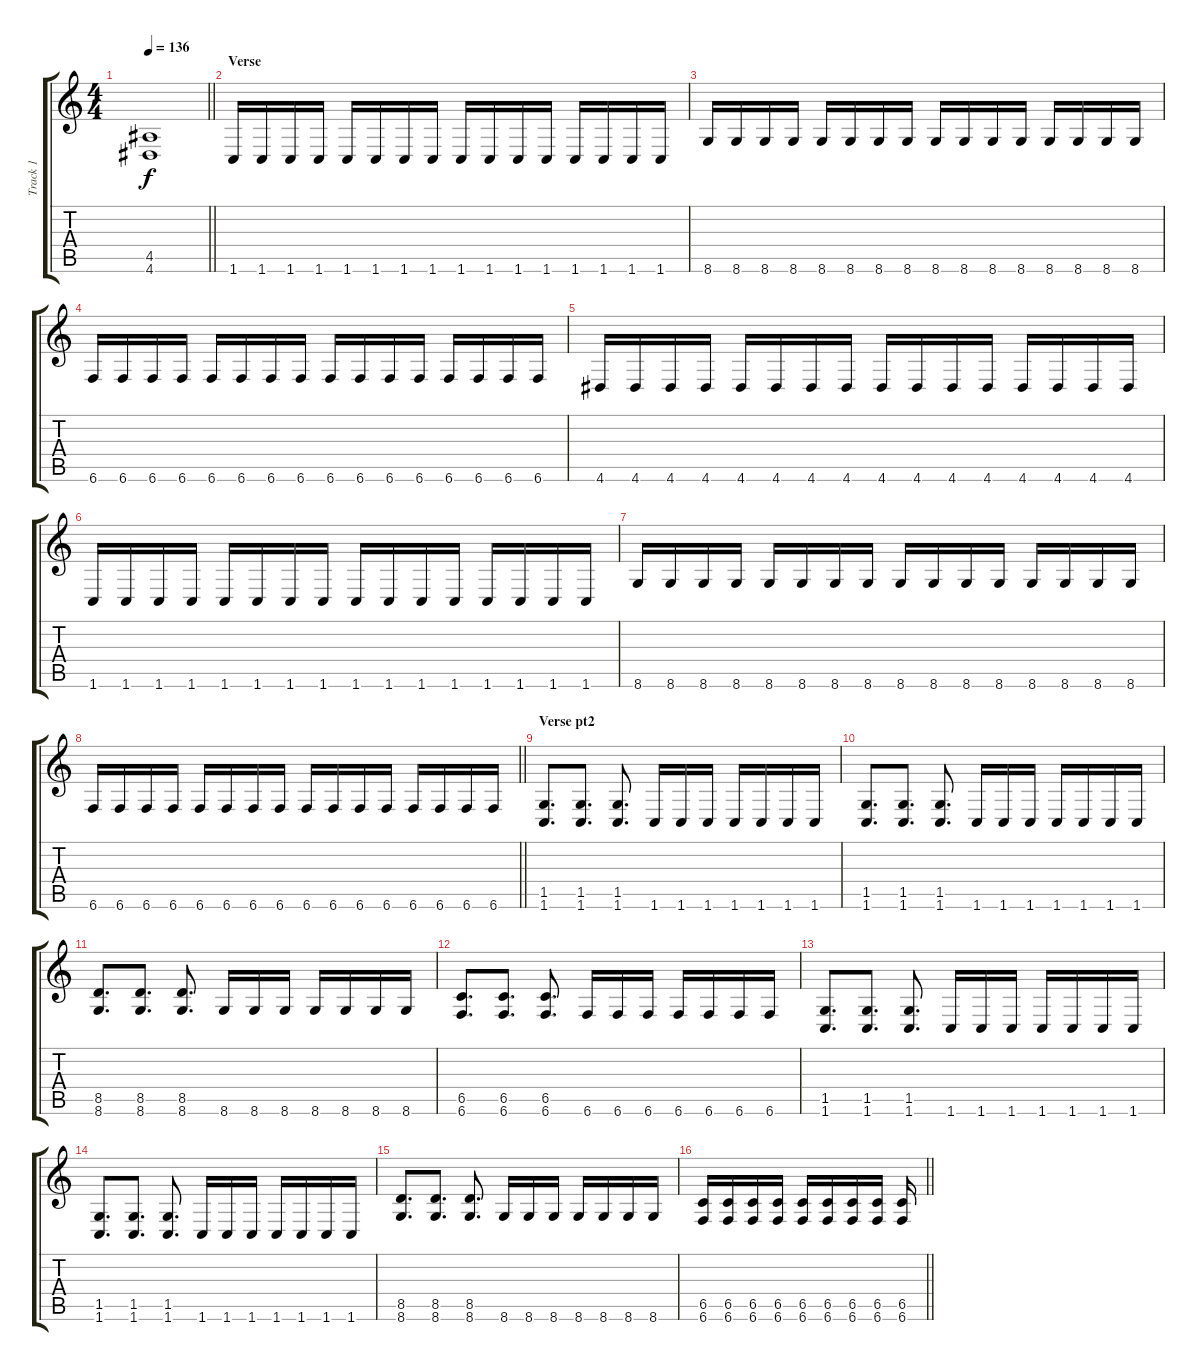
\track ("Track 1" "Track 1") {instrument distortionguitar}
\staff {score tabs}
\tuning (Db4 Ab3 E3 B2 Gb2 B1) {hide}
\ts (4 4)
\tempo 136
\clef g2
\barLineRight lightlight
\ks c
(4.5 4.6).1{dy f} |
\section ("" "Verse")
1.6.16 1.6.16 1.6.16 1.6.16 1.6.16 1.6.16 1.6.16 1.6.16 1.6.16 1.6.16 1.6.16 1.6.16 1.6.16 1.6.16 1.6.16 1.6.16 |
8.6.16 8.6.16 8.6.16 8.6.16 8.6.16 8.6.16 8.6.16 8.6.16 8.6.16 8.6.16 8.6.16 8.6.16 8.6.16 8.6.16 8.6.16 8.6.16 |
6.6.16 6.6.16 6.6.16 6.6.16 6.6.16 6.6.16 6.6.16 6.6.16 6.6.16 6.6.16 6.6.16 6.6.16 6.6.16 6.6.16 6.6.16 6.6.16 |
4.6.16 4.6.16 4.6.16 4.6.16 4.6.16 4.6.16 4.6.16 4.6.16 4.6.16 4.6.16 4.6.16 4.6.16 4.6.16 4.6.16 4.6.16 4.6.16 |
1.6.16 1.6.16 1.6.16 1.6.16 1.6.16 1.6.16 1.6.16 1.6.16 1.6.16 1.6.16 1.6.16 1.6.16 1.6.16 1.6.16 1.6.16 1.6.16 |
8.6.16 8.6.16 8.6.16 8.6.16 8.6.16 8.6.16 8.6.16 8.6.16 8.6.16 8.6.16 8.6.16 8.6.16 8.6.16 8.6.16 8.6.16 8.6.16 |
\barLineRight lightlight
6.6.16 6.6.16 6.6.16 6.6.16 6.6.16 6.6.16 6.6.16 6.6.16 6.6.16 6.6.16 6.6.16 6.6.16 6.6.16 6.6.16 6.6.16 6.6.16 |
\section ("" "Verse pt2")
(1.5 1.6).8{d} (1.5 1.6).8{d} (1.5 1.6).8{d} 1.6.16 1.6.16 1.6.16 1.6.16 1.6.16 1.6.16 1.6.16 |
(1.5 1.6).8{d} (1.5 1.6).8{d} (1.5 1.6).8{d} 1.6.16 1.6.16 1.6.16 1.6.16 1.6.16 1.6.16 1.6.16 |
(8.5 8.6).8{d} (8.5 8.6).8{d} (8.5 8.6).8{d} 8.6.16 8.6.16 8.6.16 8.6.16 8.6.16 8.6.16 8.6.16 |
(6.5 6.6).8{d} (6.5 6.6).8{d} (6.5 6.6).8{d} 6.6.16 6.6.16 6.6.16 6.6.16 6.6.16 6.6.16 6.6.16 |
(1.5 1.6).8{d} (1.5 1.6).8{d} (1.5 1.6).8{d} 1.6.16 1.6.16 1.6.16 1.6.16 1.6.16 1.6.16 1.6.16 |
(1.5 1.6).8{d} (1.5 1.6).8{d} (1.5 1.6).8{d} 1.6.16 1.6.16 1.6.16 1.6.16 1.6.16 1.6.16 1.6.16 |
(8.5 8.6).8{d} (8.5 8.6).8{d} (8.5 8.6).8{d} 8.6.16 8.6.16 8.6.16 8.6.16 8.6.16 8.6.16 8.6.16 |
\barLineRight lightlight
(6.5 6.6).16 (6.5 6.6).16 (6.5 6.6).16 (6.5 6.6).16 (6.5 6.6).16 (6.5 6.6).16 (6.5 6.6).16 (6.5 6.6).16 (6.5 6.6).16
